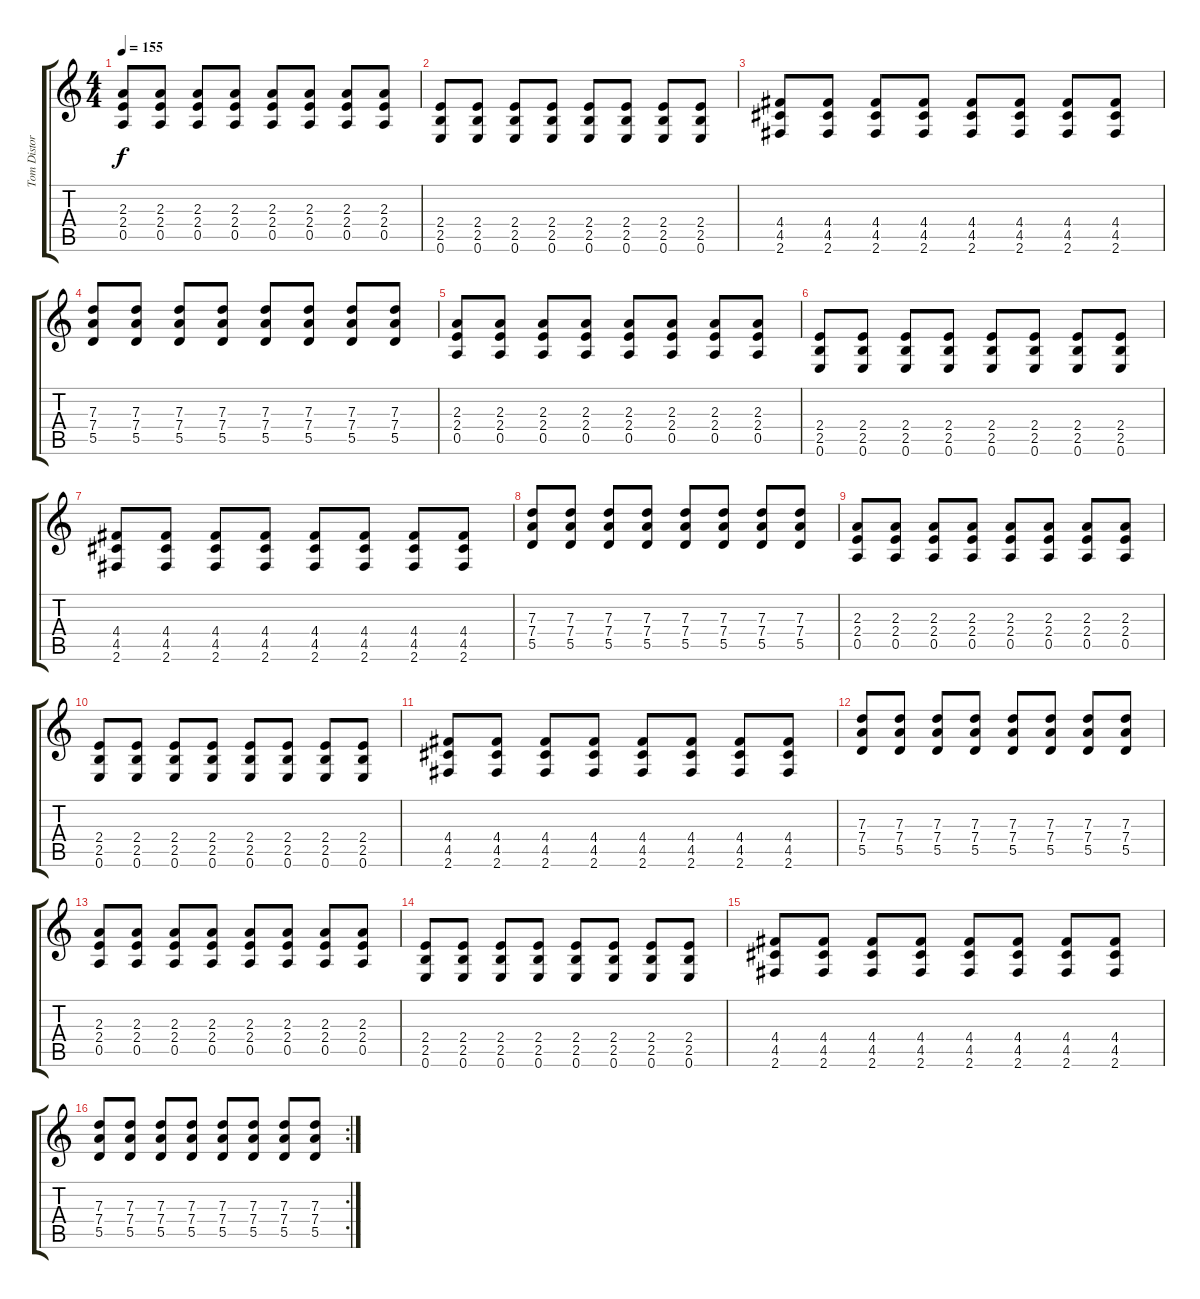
\track ("Tom Distortion" "Tom Distor") {instrument distortionguitar}
\staff {score tabs}
\tuning (E4 B3 G3 D3 A2 E2) {hide}
\ts (4 4)
\tempo 155
\clef g2
\ks c
(2.3 2.4 0.5).8{dy f} (2.3 2.4 0.5).8 (2.3 2.4 0.5).8 (2.3 2.4 0.5).8 (2.3 2.4 0.5).8 (2.3 2.4 0.5).8 (2.3 2.4 0.5).8 (2.3 2.4 0.5).8 |
(2.4 2.5 0.6).8 (2.4 2.5 0.6).8 (2.4 2.5 0.6).8 (2.4 2.5 0.6).8 (2.4 2.5 0.6).8 (2.4 2.5 0.6).8 (2.4 2.5 0.6).8 (2.4 2.5 0.6).8 |
(4.4 4.5 2.6).8 (4.4 4.5 2.6).8 (4.4 4.5 2.6).8 (4.4 4.5 2.6).8 (4.4 4.5 2.6).8 (4.4 4.5 2.6).8 (4.4 4.5 2.6).8 (4.4 4.5 2.6).8 |
(7.3 7.4 5.5).8 (7.3 7.4 5.5).8 (7.3 7.4 5.5).8 (7.3 7.4 5.5).8 (7.3 7.4 5.5).8 (7.3 7.4 5.5).8 (7.3 7.4 5.5).8 (7.3 7.4 5.5).8 |
(2.3 2.4 0.5).8 (2.3 2.4 0.5).8 (2.3 2.4 0.5).8 (2.3 2.4 0.5).8 (2.3 2.4 0.5).8 (2.3 2.4 0.5).8 (2.3 2.4 0.5).8 (2.3 2.4 0.5).8 |
(2.4 2.5 0.6).8 (2.4 2.5 0.6).8 (2.4 2.5 0.6).8 (2.4 2.5 0.6).8 (2.4 2.5 0.6).8 (2.4 2.5 0.6).8 (2.4 2.5 0.6).8 (2.4 2.5 0.6).8 |
(4.4 4.5 2.6).8 (4.4 4.5 2.6).8 (4.4 4.5 2.6).8 (4.4 4.5 2.6).8 (4.4 4.5 2.6).8 (4.4 4.5 2.6).8 (4.4 4.5 2.6).8 (4.4 4.5 2.6).8 |
(7.3 7.4 5.5).8 (7.3 7.4 5.5).8 (7.3 7.4 5.5).8 (7.3 7.4 5.5).8 (7.3 7.4 5.5).8 (7.3 7.4 5.5).8 (7.3 7.4 5.5).8 (7.3 7.4 5.5).8 |
(2.3 2.4 0.5).8 (2.3 2.4 0.5).8 (2.3 2.4 0.5).8 (2.3 2.4 0.5).8 (2.3 2.4 0.5).8 (2.3 2.4 0.5).8 (2.3 2.4 0.5).8 (2.3 2.4 0.5).8 |
(2.4 2.5 0.6).8 (2.4 2.5 0.6).8 (2.4 2.5 0.6).8 (2.4 2.5 0.6).8 (2.4 2.5 0.6).8 (2.4 2.5 0.6).8 (2.4 2.5 0.6).8 (2.4 2.5 0.6).8 |
(4.4 4.5 2.6).8 (4.4 4.5 2.6).8 (4.4 4.5 2.6).8 (4.4 4.5 2.6).8 (4.4 4.5 2.6).8 (4.4 4.5 2.6).8 (4.4 4.5 2.6).8 (4.4 4.5 2.6).8 |
(7.3 7.4 5.5).8 (7.3 7.4 5.5).8 (7.3 7.4 5.5).8 (7.3 7.4 5.5).8 (7.3 7.4 5.5).8 (7.3 7.4 5.5).8 (7.3 7.4 5.5).8 (7.3 7.4 5.5).8 |
(2.3 2.4 0.5).8 (2.3 2.4 0.5).8 (2.3 2.4 0.5).8 (2.3 2.4 0.5).8 (2.3 2.4 0.5).8 (2.3 2.4 0.5).8 (2.3 2.4 0.5).8 (2.3 2.4 0.5).8 |
(2.4 2.5 0.6).8 (2.4 2.5 0.6).8 (2.4 2.5 0.6).8 (2.4 2.5 0.6).8 (2.4 2.5 0.6).8 (2.4 2.5 0.6).8 (2.4 2.5 0.6).8 (2.4 2.5 0.6).8 |
(4.4 4.5 2.6).8 (4.4 4.5 2.6).8 (4.4 4.5 2.6).8 (4.4 4.5 2.6).8 (4.4 4.5 2.6).8 (4.4 4.5 2.6).8 (4.4 4.5 2.6).8 (4.4 4.5 2.6).8 |
\rc 2
(7.3 7.4 5.5).8 (7.3 7.4 5.5).8 (7.3 7.4 5.5).8 (7.3 7.4 5.5).8 (7.3 7.4 5.5).8 (7.3 7.4 5.5).8 (7.3 7.4 5.5).8 (7.3 7.4 5.5).8
